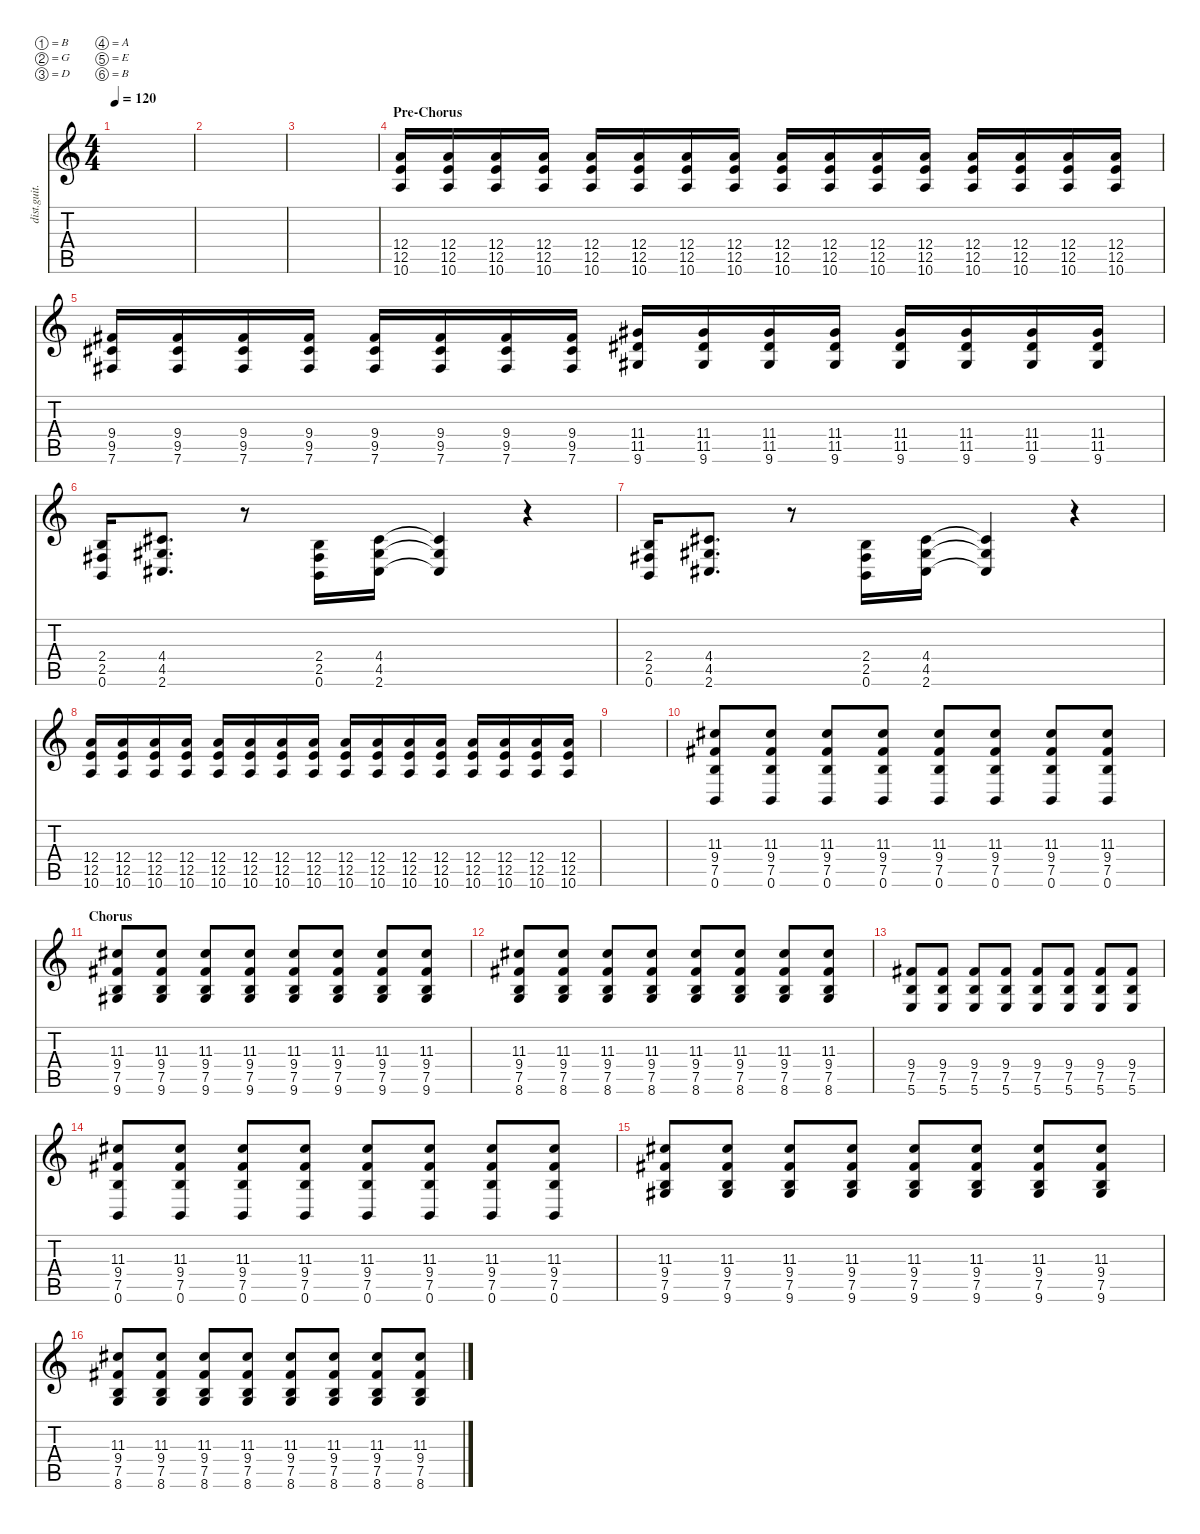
\defaultSystemsLayout 4
\hideDynamics
\bracketExtendMode nobrackets
\track ("Distortion Guitar - Petr" "dist.guit.") {instrument distortionguitar}
\staff {score tabs}
\tuning (B3 G3 D3 A2 E2 B1)
\ts (4 4)
\tempo 120
\clef g2
\ks c
|
|
|
\section ("" "Pre-Chorus")
(10.6 12.5 12.4).16{beam Up} (10.6 12.5 12.4).16{beam Up} (10.6 12.5 12.4).16{beam Up} (10.6 12.5 12.4).16{beam Up} (10.6 12.5 12.4).16{beam Up} (10.6 12.5 12.4).16{beam Up} (10.6 12.5 12.4).16{beam Up} (10.6 12.5 12.4).16{beam Up} (10.6 12.5 12.4).16{beam Up} (10.6 12.5 12.4).16{beam Up} (10.6 12.5 12.4).16{beam Up} (10.6 12.5 12.4).16{beam Up} (10.6 12.5 12.4).16{beam Up} (10.6 12.5 12.4).16{beam Up} (10.6 12.5 12.4).16{beam Up} (10.6 12.5 12.4).16{beam Up} |
(7.6{acc #} 9.5{acc #} 9.4{acc #}).16{beam Up} (7.6{acc #} 9.5{acc #} 9.4{acc #}).16{beam Up} (7.6{acc #} 9.5{acc #} 9.4{acc #}).16{beam Up} (7.6{acc #} 9.5{acc #} 9.4{acc #}).16{beam Up} (7.6{acc #} 9.5{acc #} 9.4{acc #}).16{beam Up} (7.6{acc #} 9.5{acc #} 9.4{acc #}).16{beam Up} (7.6{acc #} 9.5{acc #} 9.4{acc #}).16{beam Up} (7.6{acc #} 9.5{acc #} 9.4{acc #}).16{beam Up} (9.6{acc #} 11.5{acc #} 11.4{acc #}).16{beam Up} (9.6{acc #} 11.5{acc #} 11.4{acc #}).16{beam Up} (9.6{acc #} 11.5{acc #} 11.4{acc #}).16{beam Up} (9.6{acc #} 11.5{acc #} 11.4{acc #}).16{beam Up} (9.6{acc #} 11.5{acc #} 11.4{acc #}).16{beam Up} (9.6{acc #} 11.5{acc #} 11.4{acc #}).16{beam Up} (9.6{acc #} 11.5{acc #} 11.4{acc #}).16{beam Up} (9.6{acc #} 11.5{acc #} 11.4{acc #}).16{beam Up} |
(0.6 2.5{acc #} 2.4).16{beam Up} (2.6{acc #} 4.5{acc #} 4.4{acc #}).8{d beam Up} r.8{beam Down} (0.6 2.5{acc #} 2.4).16{beam Up} (2.6{acc #} 4.5{acc #} 4.4{acc #}).16{beam Up} (2.6{t acc #} 4.5{t acc #} 4.4{t acc #}).4{beam Up} r.4{beam Down} |
(0.6 2.5{acc #} 2.4).16{beam Up} (2.6{acc #} 4.5{acc #} 4.4{acc #}).8{d beam Up} r.8{beam Down} (0.6 2.5{acc #} 2.4).16{beam Up} (2.6{acc #} 4.5{acc #} 4.4{acc #}).16{beam Up} (2.6{t acc #} 4.5{t acc #} 4.4{t acc #}).4{beam Up} r.4{beam Down} |
(10.6 12.5 12.4).16{beam Up} (10.6 12.5 12.4).16{beam Up} (10.6 12.5 12.4).16{beam Up} (10.6 12.5 12.4).16{beam Up} (10.6 12.5 12.4).16{beam Up} (10.6 12.5 12.4).16{beam Up} (10.6 12.5 12.4).16{beam Up} (10.6 12.5 12.4).16{beam Up} (10.6 12.5 12.4).16{beam Up} (10.6 12.5 12.4).16{beam Up} (10.6 12.5 12.4).16{beam Up} (10.6 12.5 12.4).16{beam Up} (10.6 12.5 12.4).16{beam Up} (10.6 12.5 12.4).16{beam Up} (10.6 12.5 12.4).16{beam Up} (10.6 12.5 12.4).16{beam Up} |
|
(7.5 9.4{acc #} 11.3{acc #} 0.6).8{beam Up} (7.5 9.4{acc #} 11.3{acc #} 0.6).8{beam Up} (7.5 9.4{acc #} 11.3{acc #} 0.6).8{beam Up} (7.5 9.4{acc #} 11.3{acc #} 0.6).8{beam Up} (7.5 9.4{acc #} 11.3{acc #} 0.6).8{beam Up} (7.5 9.4{acc #} 11.3{acc #} 0.6).8{beam Up} (7.5 9.4{acc #} 11.3{acc #} 0.6).8{beam Up} (7.5 9.4{acc #} 11.3{acc #} 0.6).8{beam Up} |
\section ("" "Chorus")
(7.5 9.4{acc #} 11.3{acc #} 9.6{acc #}).8{beam Up} (7.5 9.4{acc #} 11.3{acc #} 9.6{acc #}).8{beam Up} (7.5 9.4{acc #} 11.3{acc #} 9.6{acc #}).8{beam Up} (7.5 9.4{acc #} 11.3{acc #} 9.6{acc #}).8{beam Up} (7.5 9.4{acc #} 11.3{acc #} 9.6{acc #}).8{beam Up} (7.5 9.4{acc #} 11.3{acc #} 9.6{acc #}).8{beam Up} (7.5 9.4{acc #} 11.3{acc #} 9.6{acc #}).8{beam Up} (7.5 9.4{acc #} 11.3{acc #} 9.6{acc #}).8{beam Up} |
(7.5 9.4{acc #} 11.3{acc #} 8.6).8{beam Up} (7.5 9.4{acc #} 11.3{acc #} 8.6).8{beam Up} (7.5 9.4{acc #} 11.3{acc #} 8.6).8{beam Up} (7.5 9.4{acc #} 11.3{acc #} 8.6).8{beam Up} (7.5 9.4{acc #} 11.3{acc #} 8.6).8{beam Up} (7.5 9.4{acc #} 11.3{acc #} 8.6).8{beam Up} (7.5 9.4{acc #} 11.3{acc #} 8.6).8{beam Up} (7.5 9.4{acc #} 11.3{acc #} 8.6).8{beam Up} |
(5.6 7.5 9.4{acc #}).8{beam Up} (5.6 7.5 9.4{acc #}).8{beam Up} (5.6 7.5 9.4{acc #}).8{beam Up} (5.6 7.5 9.4{acc #}).8{beam Up} (5.6 7.5 9.4{acc #}).8{beam Up} (5.6 7.5 9.4{acc #}).8{beam Up} (5.6 7.5 9.4{acc #}).8{beam Up} (5.6 7.5 9.4{acc #}).8{beam Up} |
(7.5 9.4{acc #} 11.3{acc #} 0.6).8{beam Up} (7.5 9.4{acc #} 11.3{acc #} 0.6).8{beam Up} (7.5 9.4{acc #} 11.3{acc #} 0.6).8{beam Up} (7.5 9.4{acc #} 11.3{acc #} 0.6).8{beam Up} (7.5 9.4{acc #} 11.3{acc #} 0.6).8{beam Up} (7.5 9.4{acc #} 11.3{acc #} 0.6).8{beam Up} (7.5 9.4{acc #} 11.3{acc #} 0.6).8{beam Up} (7.5 9.4{acc #} 11.3{acc #} 0.6).8{beam Up} |
(7.5 9.4{acc #} 11.3{acc #} 9.6{acc #}).8{beam Up} (7.5 9.4{acc #} 11.3{acc #} 9.6{acc #}).8{beam Up} (7.5 9.4{acc #} 11.3{acc #} 9.6{acc #}).8{beam Up} (7.5 9.4{acc #} 11.3{acc #} 9.6{acc #}).8{beam Up} (7.5 9.4{acc #} 11.3{acc #} 9.6{acc #}).8{beam Up} (7.5 9.4{acc #} 11.3{acc #} 9.6{acc #}).8{beam Up} (7.5 9.4{acc #} 11.3{acc #} 9.6{acc #}).8{beam Up} (7.5 9.4{acc #} 11.3{acc #} 9.6{acc #}).8{beam Up} |
(7.5 9.4{acc #} 11.3{acc #} 8.6).8{beam Up} (7.5 9.4{acc #} 11.3{acc #} 8.6).8{beam Up} (7.5 9.4{acc #} 11.3{acc #} 8.6).8{beam Up} (7.5 9.4{acc #} 11.3{acc #} 8.6).8{beam Up} (7.5 9.4{acc #} 11.3{acc #} 8.6).8{beam Up} (7.5 9.4{acc #} 11.3{acc #} 8.6).8{beam Up} (7.5 9.4{acc #} 11.3{acc #} 8.6).8{beam Up} (7.5 9.4{acc #} 11.3{acc #} 8.6).8{beam Up}
